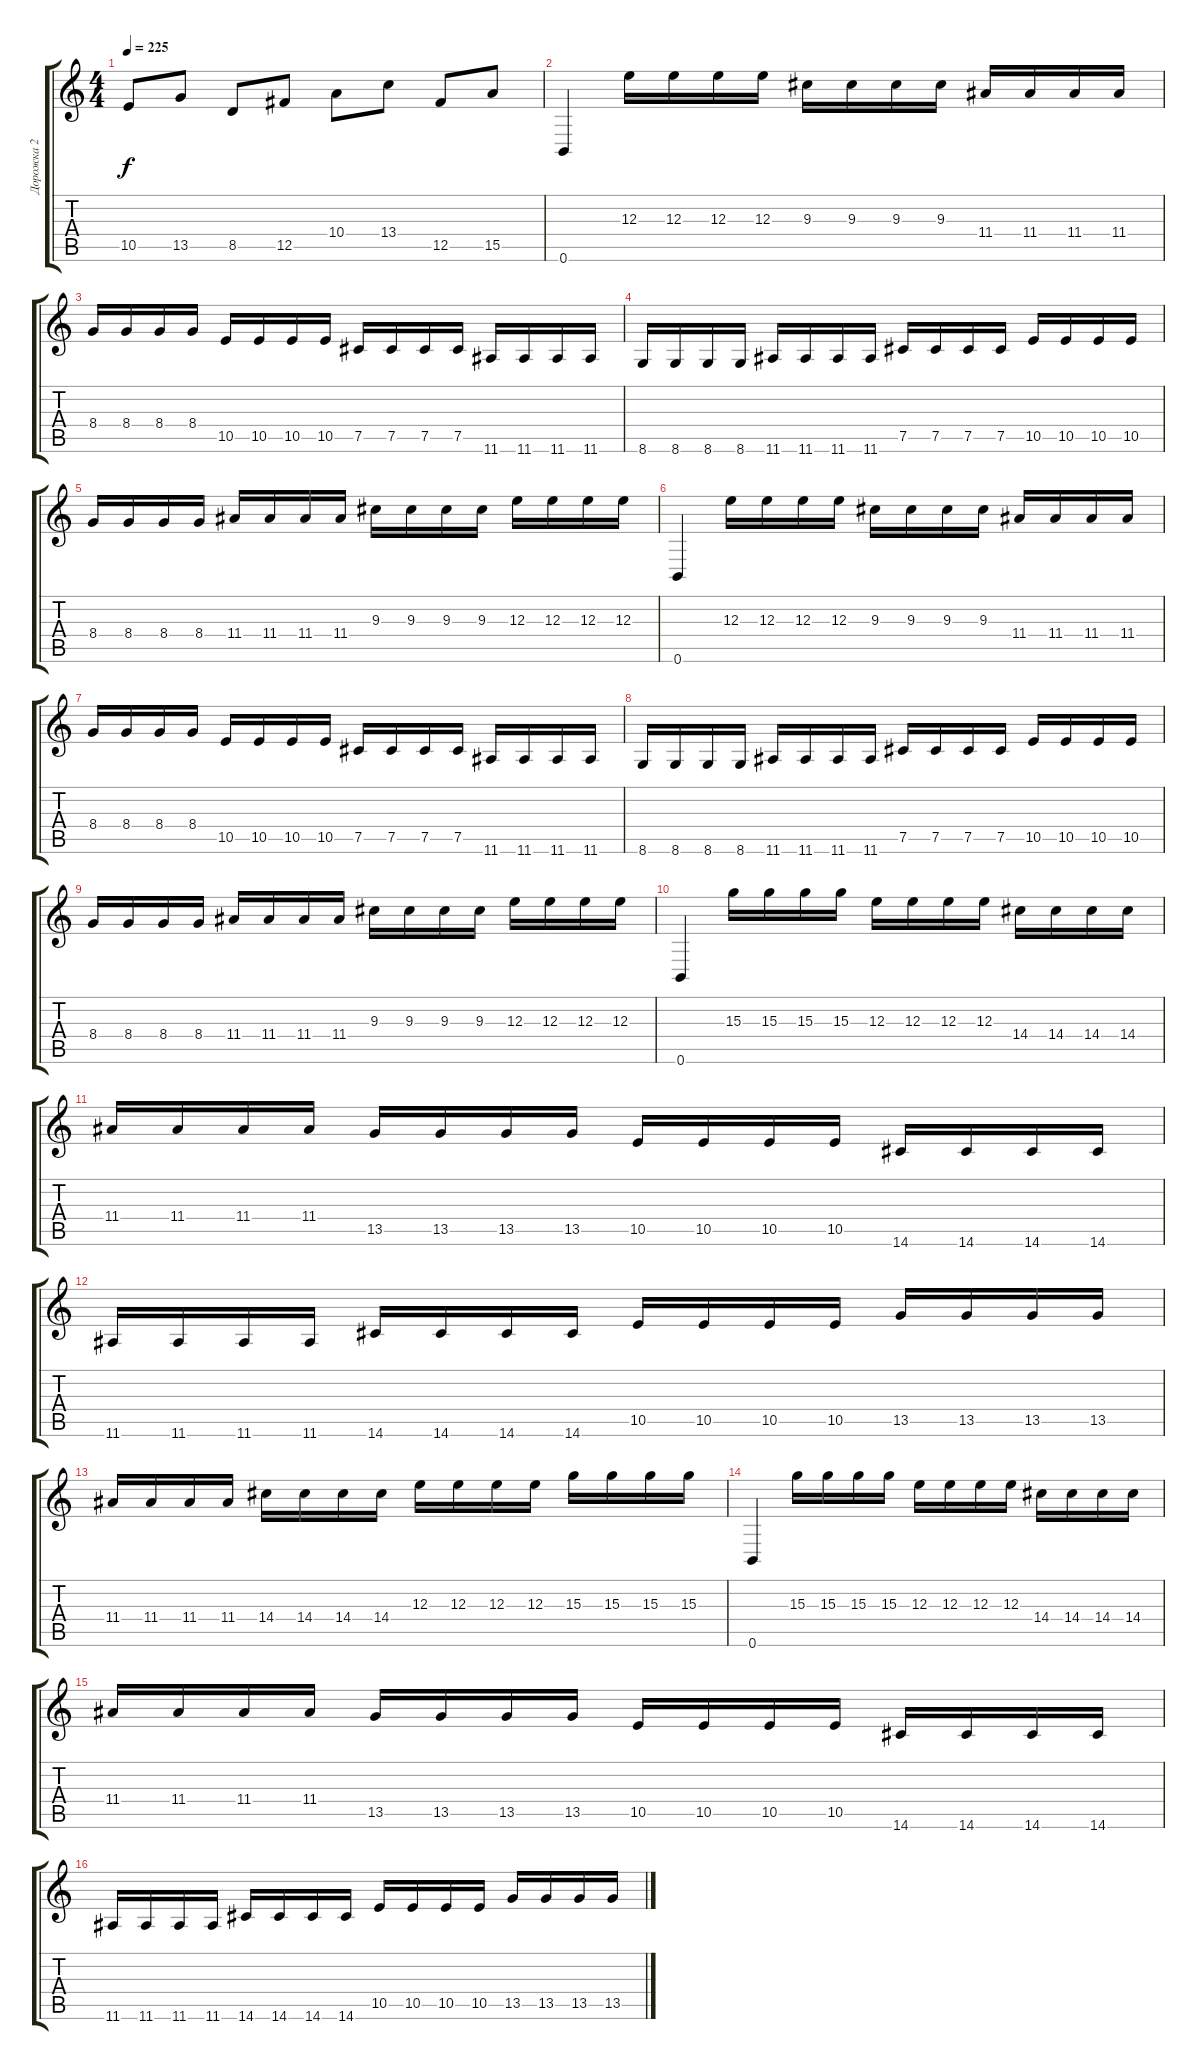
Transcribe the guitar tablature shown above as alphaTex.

\track ("Дорожка 2" "Дорожка 2") {instrument distortionguitar}
\staff {score tabs}
\tuning (Db4 Ab3 E3 B2 Gb2 B1) {hide}
\ts (4 4)
\tempo 225
\clef g2
\ks c
10.5.8{dy f} 13.5.8 8.5.8 12.5.8 10.4.8 13.4.8 12.5.8 15.5.8 |
0.6.4 12.3.16 12.3.16 12.3.16 12.3.16 9.3.16 9.3.16 9.3.16 9.3.16 11.4.16 11.4.16 11.4.16 11.4.16 |
8.4.16 8.4.16 8.4.16 8.4.16 10.5.16 10.5.16 10.5.16 10.5.16 7.5.16 7.5.16 7.5.16 7.5.16 11.6.16 11.6.16 11.6.16 11.6.16 |
8.6.16 8.6.16 8.6.16 8.6.16 11.6.16 11.6.16 11.6.16 11.6.16 7.5.16 7.5.16 7.5.16 7.5.16 10.5.16 10.5.16 10.5.16 10.5.16 |
8.4.16 8.4.16 8.4.16 8.4.16 11.4.16 11.4.16 11.4.16 11.4.16 9.3.16 9.3.16 9.3.16 9.3.16 12.3.16 12.3.16 12.3.16 12.3.16 |
0.6.4 12.3.16 12.3.16 12.3.16 12.3.16 9.3.16 9.3.16 9.3.16 9.3.16 11.4.16 11.4.16 11.4.16 11.4.16 |
8.4.16 8.4.16 8.4.16 8.4.16 10.5.16 10.5.16 10.5.16 10.5.16 7.5.16 7.5.16 7.5.16 7.5.16 11.6.16 11.6.16 11.6.16 11.6.16 |
8.6.16 8.6.16 8.6.16 8.6.16 11.6.16 11.6.16 11.6.16 11.6.16 7.5.16 7.5.16 7.5.16 7.5.16 10.5.16 10.5.16 10.5.16 10.5.16 |
8.4.16 8.4.16 8.4.16 8.4.16 11.4.16 11.4.16 11.4.16 11.4.16 9.3.16 9.3.16 9.3.16 9.3.16 12.3.16 12.3.16 12.3.16 12.3.16 |
0.6.4 15.3.16 15.3.16 15.3.16 15.3.16 12.3.16 12.3.16 12.3.16 12.3.16 14.4.16 14.4.16 14.4.16 14.4.16 |
11.4.16 11.4.16 11.4.16 11.4.16 13.5.16 13.5.16 13.5.16 13.5.16 10.5.16 10.5.16 10.5.16 10.5.16 14.6.16 14.6.16 14.6.16 14.6.16 |
11.6.16 11.6.16 11.6.16 11.6.16 14.6.16 14.6.16 14.6.16 14.6.16 10.5.16 10.5.16 10.5.16 10.5.16 13.5.16 13.5.16 13.5.16 13.5.16 |
11.4.16 11.4.16 11.4.16 11.4.16 14.4.16 14.4.16 14.4.16 14.4.16 12.3.16 12.3.16 12.3.16 12.3.16 15.3.16 15.3.16 15.3.16 15.3.16 |
0.6.4 15.3.16 15.3.16 15.3.16 15.3.16 12.3.16 12.3.16 12.3.16 12.3.16 14.4.16 14.4.16 14.4.16 14.4.16 |
11.4.16 11.4.16 11.4.16 11.4.16 13.5.16 13.5.16 13.5.16 13.5.16 10.5.16 10.5.16 10.5.16 10.5.16 14.6.16 14.6.16 14.6.16 14.6.16 |
11.6.16 11.6.16 11.6.16 11.6.16 14.6.16 14.6.16 14.6.16 14.6.16 10.5.16 10.5.16 10.5.16 10.5.16 13.5.16 13.5.16 13.5.16 13.5.16
